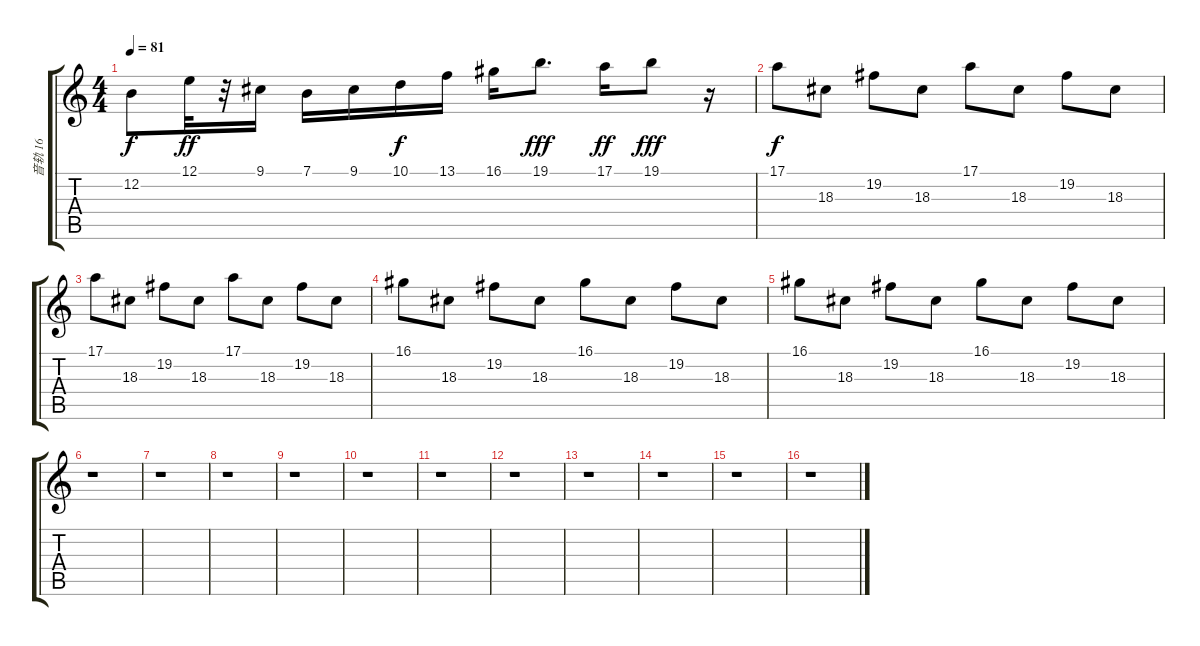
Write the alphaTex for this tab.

\track ("音轨 16" "音轨 16") {instrument fx5brightness}
\staff {score tabs}
\tuning (E4 B3 G3 D3 A2 E2) {hide}
\ts (4 4)
\tempo 81
\clef g2
\ks c
12.2{t}.8{dy f} 12.1.32{dy ff} r.32 9.1.16 7.1.16 9.1.16 10.1.16{dy f} 13.1.16 16.1.16 19.1.8{d dy fff} 17.1.16{dy ff} 19.1.8{dy fff} r.16 |
17.1.8{dy f volume 11 balance 8 instrument fx5brightness} 18.3.8 19.2.8 18.3.8 17.1.8 18.3.8 19.2.8 18.3.8 |
17.1.8 18.3.8 19.2.8 18.3.8 17.1.8 18.3.8 19.2.8 18.3.8 |
16.1.8 18.3.8 19.2.8 18.3.8 16.1.8 18.3.8 19.2.8 18.3.8 |
16.1.8 18.3.8 19.2.8 18.3.8 16.1.8 18.3.8 19.2.8 18.3.8 |
r.1 |
r.1 |
r.1 |
r.1 |
r.1 |
r.1 |
r.1 |
r.1 |
r.1 |
r.1 |
r.1
